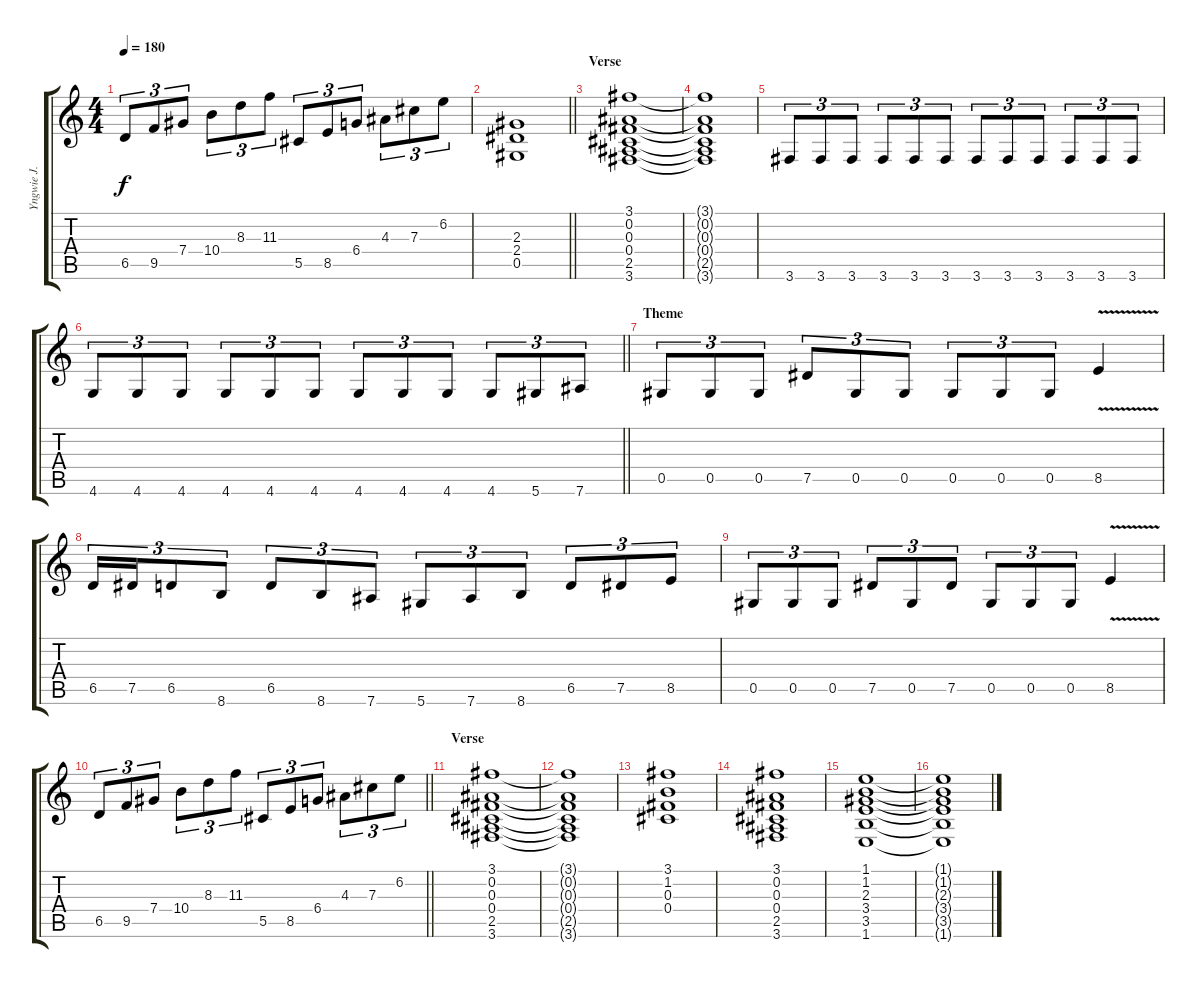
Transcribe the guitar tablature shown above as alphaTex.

\track ("Yngwie J. Malmsteen" "Yngwie J. ") {instrument distortionguitar}
\staff {score tabs}
\tuning (Eb4 Bb3 Gb3 Db3 Ab2 Eb2) {hide}
\ts (4 4)
\tempo 180
\clef g2
\ks c
6.5.8{tu (3 2) dy f} 9.5.8{tu (3 2)} 7.4.8{tu (3 2)} 10.4.8{tu (3 2)} 8.3.8{tu (3 2)} 11.3.8{tu (3 2)} 5.5.8{tu (3 2)} 8.5.8{tu (3 2)} 6.4.8{tu (3 2)} 4.3.8{tu (3 2)} 7.3.8{tu (3 2)} 6.2.8{tu (3 2)} |
\barLineRight lightlight
(2.3 2.4 0.5).1 |
\section ("" "Verse")
(3.1 0.2 0.3 0.4 2.5 3.6).1 |
(3.1{t} 0.2{t} 0.3{t} 0.4{t} 2.5{t} 3.6{t}).1 |
3.6.8{tu (3 2)} 3.6.8{tu (3 2)} 3.6.8{tu (3 2)} 3.6.8{tu (3 2)} 3.6.8{tu (3 2)} 3.6.8{tu (3 2)} 3.6.8{tu (3 2)} 3.6.8{tu (3 2)} 3.6.8{tu (3 2)} 3.6.8{tu (3 2)} 3.6.8{tu (3 2)} 3.6.8{tu (3 2)} |
\barLineRight lightlight
4.6.8{tu (3 2)} 4.6.8{tu (3 2)} 4.6.8{tu (3 2)} 4.6.8{tu (3 2)} 4.6.8{tu (3 2)} 4.6.8{tu (3 2)} 4.6.8{tu (3 2)} 4.6.8{tu (3 2)} 4.6.8{tu (3 2)} 4.6.8{tu (3 2)} 5.6.8{tu (3 2)} 7.6.8{tu (3 2)} |
\section ("" "Theme")
0.5.8{tu (3 2)} 0.5.8{tu (3 2)} 0.5.8{tu (3 2)} 7.5.8{tu (3 2)} 0.5.8{tu (3 2)} 0.5.8{tu (3 2)} 0.5.8{tu (3 2)} 0.5.8{tu (3 2)} 0.5.8{tu (3 2)} 8.5{v}.4 |
6.5.16{tu (3 2)} 7.5.16{tu (3 2)} 6.5.8{tu (3 2)} 8.6.8{tu (3 2)} 6.5.8{tu (3 2)} 8.6.8{tu (3 2)} 7.6.8{tu (3 2)} 5.6.8{tu (3 2)} 7.6.8{tu (3 2)} 8.6.8{tu (3 2)} 6.5.8{tu (3 2)} 7.5.8{tu (3 2)} 8.5.8{tu (3 2)} |
0.5.8{tu (3 2)} 0.5.8{tu (3 2)} 0.5.8{tu (3 2)} 7.5.8{tu (3 2)} 0.5.8{tu (3 2)} 7.5.8{tu (3 2)} 0.5.8{tu (3 2)} 0.5.8{tu (3 2)} 0.5.8{tu (3 2)} 8.5{v}.4 |
\barLineRight lightlight
6.5.8{tu (3 2)} 9.5.8{tu (3 2)} 7.4.8{tu (3 2)} 10.4.8{tu (3 2)} 8.3.8{tu (3 2)} 11.3.8{tu (3 2)} 5.5.8{tu (3 2)} 8.5.8{tu (3 2)} 6.4.8{tu (3 2)} 4.3.8{tu (3 2)} 7.3.8{tu (3 2)} 6.2.8{tu (3 2)} |
\section ("" "Verse")
(3.1 0.2 0.3 0.4 2.5 3.6).1 |
(3.1{t} 0.2{t} 0.3{t} 0.4{t} 2.5{t} 3.6{t}).1 |
(3.1 1.2 0.3 0.4).1 |
(3.1 0.2 0.3 0.4 2.5 3.6).1 |
(1.1 1.2 2.3 3.4 3.5 1.6).1 |
(1.1{t} 1.2{t} 2.3{t} 3.4{t} 3.5{t} 1.6{t}).1
